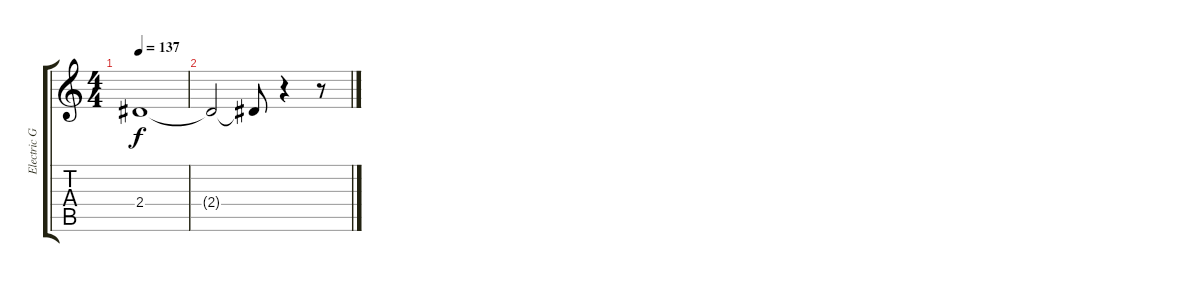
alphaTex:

\track ("Electric Guitar 2" "Electric G") {instrument distortionguitar}
\staff {score tabs}
\tuning (Eb4 Bb3 Gb3 Db3 Ab2 Eb2) {hide}
\ts (4 4)
\tempo 137
\clef g2
\ks c
2.4{t}.1{dy f} |
2.4{t}.2 2.4{t}.8 r.4 r.8
